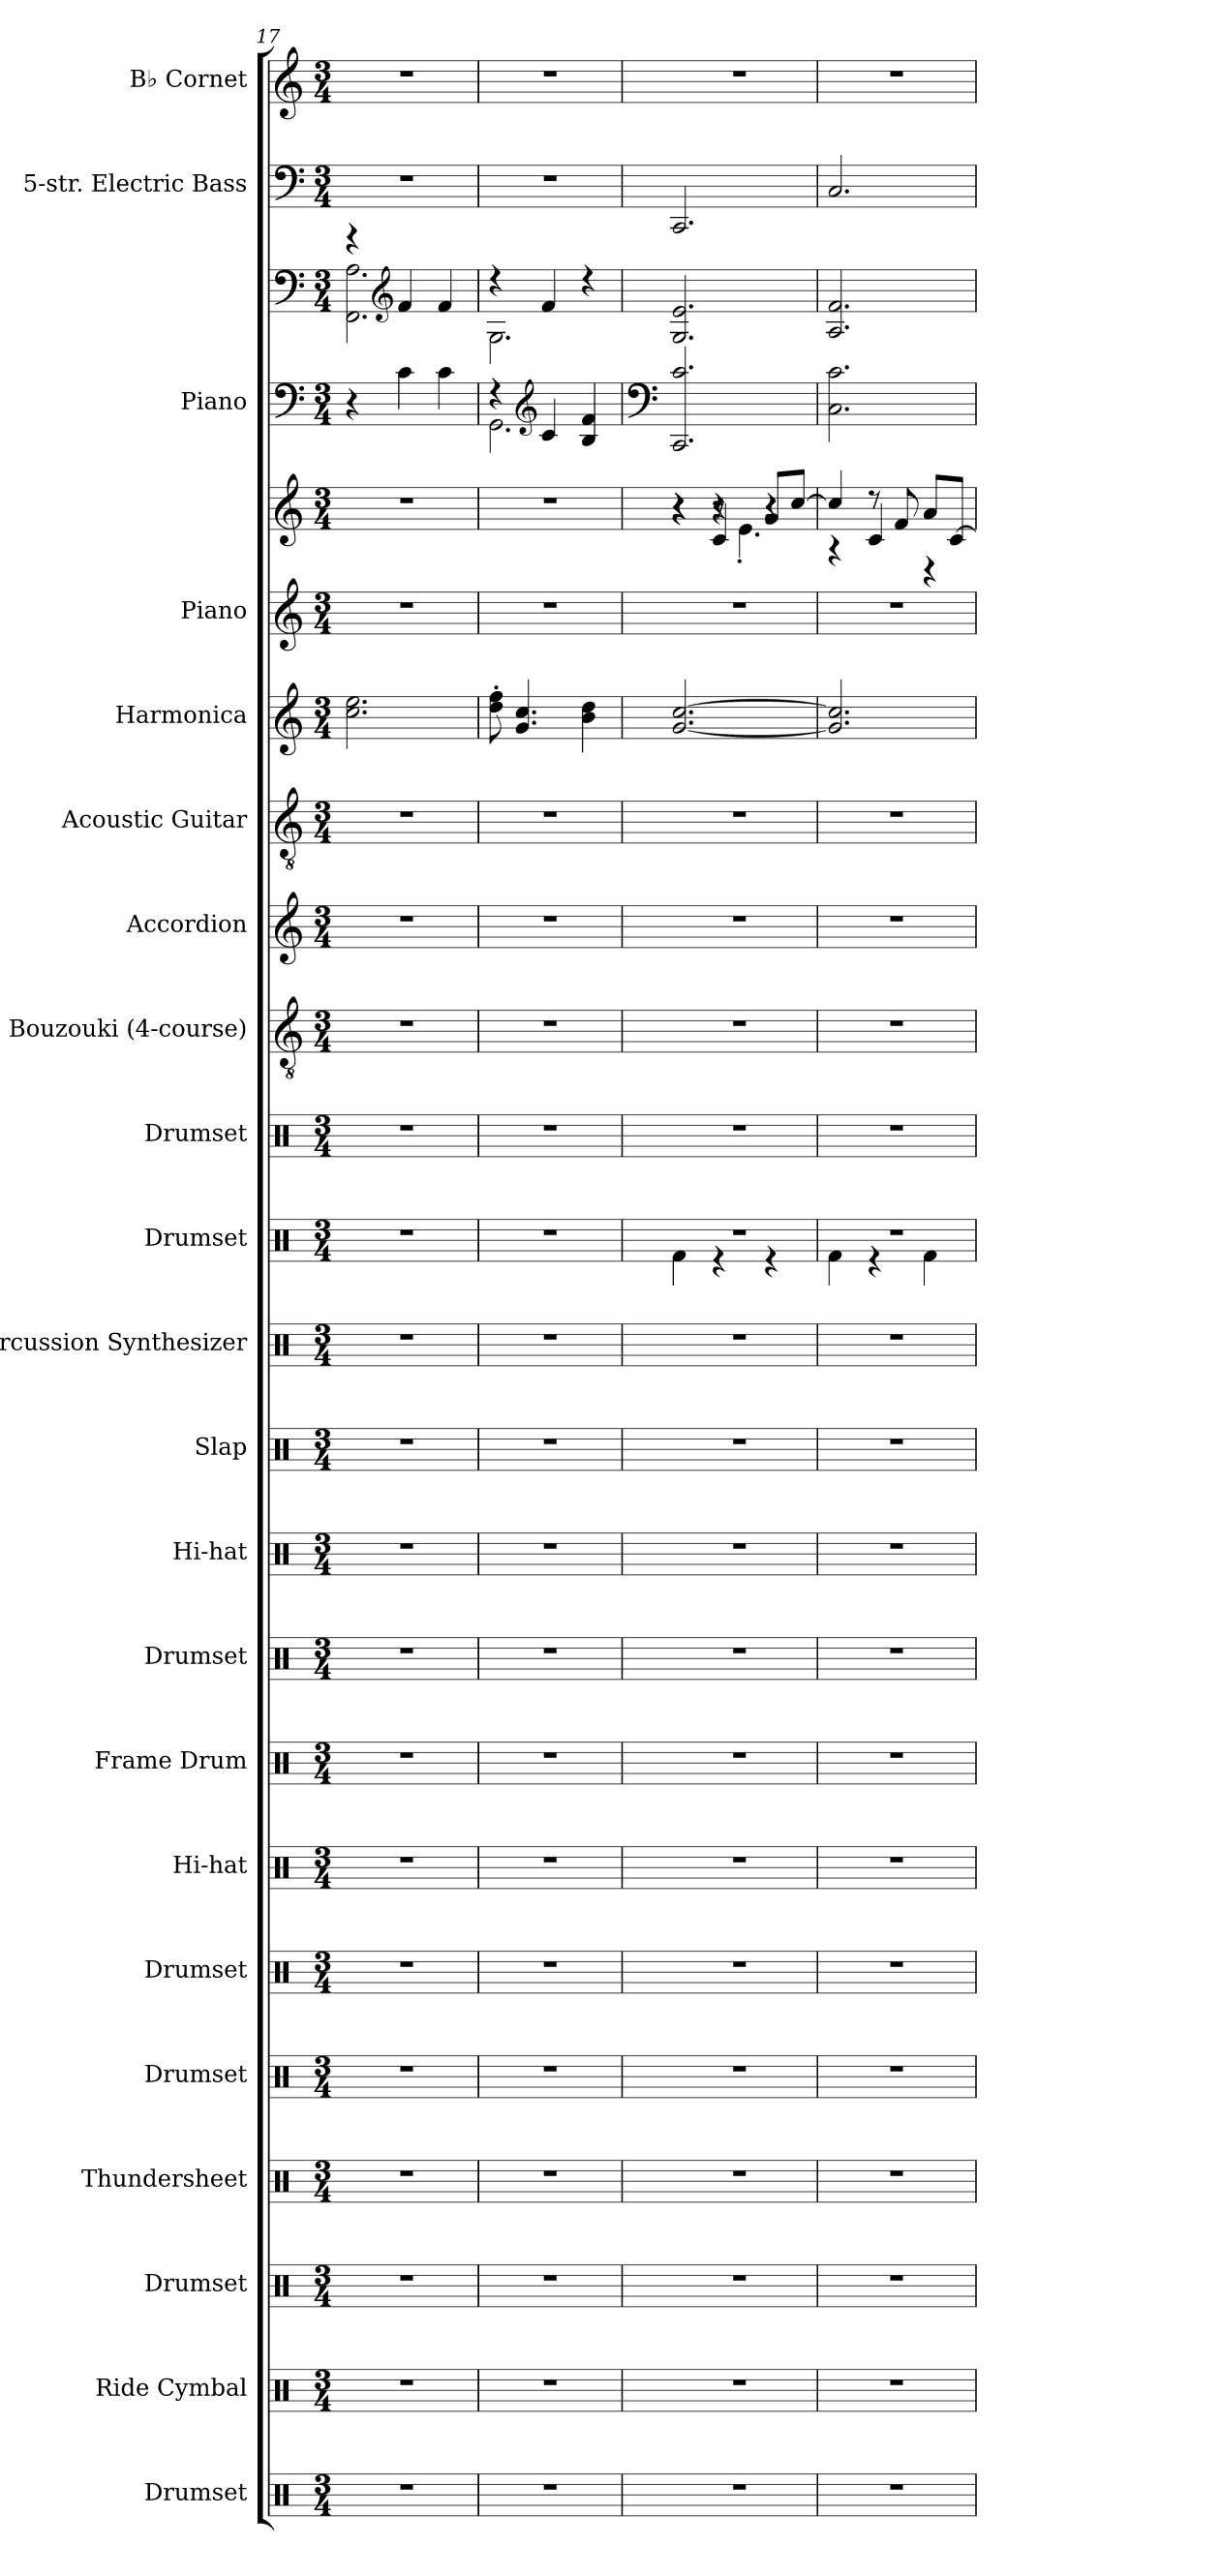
**kern	**kern	**kern	**kern	**kern	**kern	**kern	**kern	**kern	**kern	**kern	**kern	**kern	**kern	**kern	**kern	**kern	**kern	**kern	**kern	**kern	**kern	**kern	**kern
*part22	*part21	*part20	*part19	*part18	*part17	*part16	*part15	*part14	*part13	*part12	*part11	*part10	*part9	*part8	*part7	*part6	*part5	*part4	*part4	*part3	*part3	*part2	*part1
*staff24	*staff23	*staff22	*staff21	*staff20	*staff19	*staff18	*staff17	*staff16	*staff15	*staff14	*staff13	*staff12	*staff11	*staff10	*staff9	*staff8	*staff7	*staff6	*staff5	*staff4	*staff3	*staff2	*staff1
*I"Drumset	*I"Ride Cymbal	*I"Drumset	*I"Thundersheet	*I"Drumset	*I"Drumset	*I"Hi-hat	*I"Frame Drum	*I"Drumset	*I"Hi-hat	*I"Slap	*I"Percussion Synthesizer	*I"Drumset	*I"Drumset	*I"Bouzouki (4-course)	*I"Accordion	*I"Acoustic Guitar	*I"Harmonica	*I"Piano	*	*I"Piano	*	*I"5-str. Electric Bass	*I"B♭ Cornet
*I'Drs.	*I'R. Cym.	*I'Drs.	*I'Thu.	*I'Drs.	*I'Drs.	*I'Hi-hat	*I'Fr. Dr.	*I'Drs.	*I'Hi-hat	*I'Sla.	*I'Perc. Syn.	*I'Drs.	*I'Drs.	*I'Bou.	*I'Acc.	*I'Guit.	*I'Harm.	*I'Pno.	*	*I'Pno.	*	*I'El. B.	*I'B♭ Cnt.
*clefX	*clefX	*clefX	*clefX	*clefX	*clefX	*clefX	*clefX	*clefX	*clefX	*clefX	*clefX	*clefX	*clefX	*clefGv2	*clefG2	*clefGv2	*clefG2	*clefG2	*clefG2	*clefF4	*clefF4	*	*clefG2
*	*	*	*	*	*	*	*	*	*	*	*	*	*	*	*	*	*	*	*	*	*	*ITrd7c12	*ITrd1c2
*k[]	*k[]	*k[]	*k[]	*k[]	*k[]	*k[]	*k[]	*k[]	*k[]	*k[]	*k[]	*k[]	*k[]	*k[]	*k[]	*k[]	*k[]	*k[]	*k[]	*k[]	*k[]	*k[]	*k[b-e-]
*M3/4	*M3/4	*M3/4	*M3/4	*M3/4	*M3/4	*M3/4	*M3/4	*M3/4	*M3/4	*M3/4	*M3/4	*M3/4	*M3/4	*M3/4	*M3/4	*M3/4	*M3/4	*M3/4	*M3/4	*M3/4	*M3/4	*M3/4	*M3/4
=17	=17	=17	=17	=17	=17	=17	=17	=17	=17	=17	=17	=17	=17	=17	=17	=17	=17	=17	=17	=17	=17	=17	=17
*	*	*	*	*	*	*	*	*	*	*	*	*	*	*	*	*	*	*	*	*	*^	*	*
2.r	2.r	2.r	2.r	2.r	2.r	2.r	2.r	2.r	2.r	2.r	2.r	2.r	2.r	2.r	2.r	2.r	2.cc\ 2.ee\	2.r	2.r	4r	4r	2.FF\ 2.A\	2.r	2.r
*	*	*	*	*	*	*	*	*	*	*	*	*	*	*	*	*	*	*	*	*	*clefG2	*	*	*
.	.	.	.	.	.	.	.	.	.	.	.	.	.	.	.	.	.	.	.	4c\	4f/	.	.	.
.	.	.	.	.	.	.	.	.	.	.	.	.	.	.	.	.	.	.	.	4c\	4f/	.	.	.
=18	=18	=18	=18	=18	=18	=18	=18	=18	=18	=18	=18	=18	=18	=18	=18	=18	=18	=18	=18	=18	=18	=18	=18	=18
*	*	*	*	*	*	*	*	*	*	*	*	*	*	*	*	*	*	*	*	*^	*	*	*	*
2.r	2.r	2.r	2.r	2.r	2.r	2.r	2.r	2.r	2.r	2.r	2.r	2.r	2.r	2.r	2.r	2.r	8dd\' 8ff\'	2.r	2.r	4r	2.GG\	4r	2.G\	2.r	2.r
.	.	.	.	.	.	.	.	.	.	.	.	.	.	.	.	.	4.g/ 4.cc/	.	.	.	.	.	.	.	.
*	*	*	*	*	*	*	*	*	*	*	*	*	*	*	*	*	*	*	*	*clefG2	*	*	*	*	*
.	.	.	.	.	.	.	.	.	.	.	.	.	.	.	.	.	.	.	.	4c/	.	4f/	.	.	.
.	.	.	.	.	.	.	.	.	.	.	.	.	.	.	.	.	4b\ 4dd\	.	.	4B/ 4f/	.	4r	.	.	.
*	*	*	*	*	*	*	*	*	*	*	*	*	*	*	*	*	*	*	*	*v	*v	*	*	*	*
*	*	*	*	*	*	*	*	*	*	*	*	*	*	*	*	*	*	*	*	*	*v	*v	*	*
=19	=19	=19	=19	=19	=19	=19	=19	=19	=19	=19	=19	=19	=19	=19	=19	=19	=19	=19	=19	=19	=19	=19	=19
*	*	*	*	*	*	*	*	*	*	*	*	*	*	*	*	*	*	*	*	*clefF4	*	*	*
*	*	*	*	*	*	*	*	*	*	*	*	*^	*	*	*	*	*	*	*^	*	*	*	*
*	*	*	*	*	*	*	*	*	*	*	*	*	*	*	*	*	*	*	*	*	*^	*	*	*	*
2.r	2.r	2.r	2.r	2.r	2.r	2.r	2.r	2.r	2.r	2.r	2.r	2.r	4Rf\	2.r	2.r	2.r	2.r	[2.g/ [2.cc/	2.r	4r	4r	4r	2.CC/ 2.c/	2.G/ 2.e/	2.CCC	2.r
.	.	.	.	.	.	.	.	.	.	.	.	.	4r	.	.	.	.	.	.	4r	8r	4c/	.	.	.	.
.	.	.	.	.	.	.	.	.	.	.	.	.	.	.	.	.	.	.	.	.	4.e'\	.	.	.	.	.
.	.	.	.	.	.	.	.	.	.	.	.	.	4r	.	.	.	.	.	.	8g/L	.	4r	.	.	.	.
.	.	.	.	.	.	.	.	.	.	.	.	.	.	.	.	.	.	.	.	[8cc/J	.	.	.	.	.	.
*	*	*	*	*	*	*	*	*	*	*	*	*	*	*	*	*	*	*	*	*	*v	*v	*	*	*	*
=20	=20	=20	=20	=20	=20	=20	=20	=20	=20	=20	=20	=20	=20	=20	=20	=20	=20	=20	=20	=20	=20	=20	=20	=20	=20
2.r	2.r	2.r	2.r	2.r	2.r	2.r	2.r	2.r	2.r	2.r	2.r	2.r	4Rf\	2.r	2.r	2.r	2.r	2.g/] 2.cc/]	2.r	4cc/]	4r	2.C\ 2.c\	2.A/ 2.f/	2.CC	2.r
.	.	.	.	.	.	.	.	.	.	.	.	.	4r	.	.	.	.	.	.	8r	4c/	.	.	.	.
.	.	.	.	.	.	.	.	.	.	.	.	.	.	.	.	.	.	.	.	8f/	.	.	.	.	.
.	.	.	.	.	.	.	.	.	.	.	.	.	4Rf\	.	.	.	.	.	.	8a/L	4r	.	.	.	.
.	.	.	.	.	.	.	.	.	.	.	.	.	.	.	.	.	.	.	.	[8c/J	.	.	.	.	.
*	*	*	*	*	*	*	*	*	*	*	*	*v	*v	*	*	*	*	*	*	*v	*v	*	*	*	*
=	=	=	=	=	=	=	=	=	=	=	=	=	=	=	=	=	=	=	=	=	=	=	=
*-	*-	*-	*-	*-	*-	*-	*-	*-	*-	*-	*-	*-	*-	*-	*-	*-	*-	*-	*-	*-	*-	*-	*-
